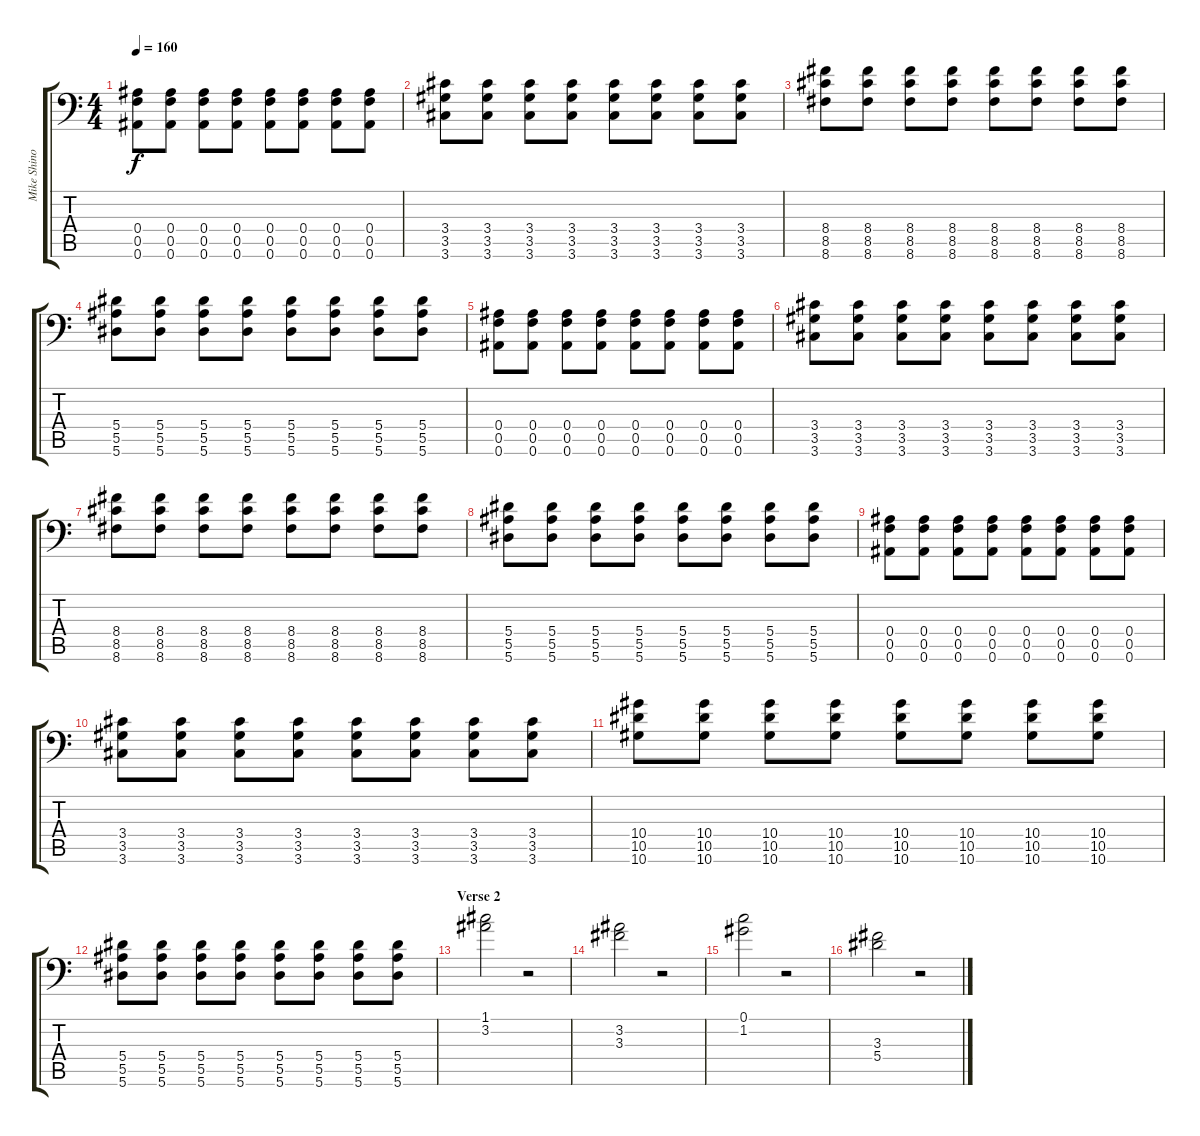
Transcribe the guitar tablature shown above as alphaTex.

\track ("Mike Shinoda (2nd Guitar)" "Mike Shino") {instrument distortionguitar}
\staff {score tabs}
\tuning (C4 G3 Eb3 Bb2 F2 Bb1) {hide}
\ts (4 4)
\tempo 160
\clef f4
\ks c
(0.4 0.5 0.6).8{dy f} (0.4 0.5 0.6).8 (0.4 0.5 0.6).8 (0.4 0.5 0.6).8 (0.4 0.5 0.6).8 (0.4 0.5 0.6).8 (0.4 0.5 0.6).8 (0.4 0.5 0.6).8 |
(3.4 3.5 3.6).8 (3.4 3.5 3.6).8 (3.4 3.5 3.6).8 (3.4 3.5 3.6).8 (3.4 3.5 3.6).8 (3.4 3.5 3.6).8 (3.4 3.5 3.6).8 (3.4 3.5 3.6).8 |
(8.4 8.5 8.6).8 (8.4 8.5 8.6).8 (8.4 8.5 8.6).8 (8.4 8.5 8.6).8 (8.4 8.5 8.6).8 (8.4 8.5 8.6).8 (8.4 8.5 8.6).8 (8.4 8.5 8.6).8 |
(5.4 5.5 5.6).8 (5.4 5.5 5.6).8 (5.4 5.5 5.6).8 (5.4 5.5 5.6).8 (5.4 5.5 5.6).8 (5.4 5.5 5.6).8 (5.4 5.5 5.6).8 (5.4 5.5 5.6).8 |
(0.4 0.5 0.6).8 (0.4 0.5 0.6).8 (0.4 0.5 0.6).8 (0.4 0.5 0.6).8 (0.4 0.5 0.6).8 (0.4 0.5 0.6).8 (0.4 0.5 0.6).8 (0.4 0.5 0.6).8 |
(3.4 3.5 3.6).8 (3.4 3.5 3.6).8 (3.4 3.5 3.6).8 (3.4 3.5 3.6).8 (3.4 3.5 3.6).8 (3.4 3.5 3.6).8 (3.4 3.5 3.6).8 (3.4 3.5 3.6).8 |
(8.4 8.5 8.6).8 (8.4 8.5 8.6).8 (8.4 8.5 8.6).8 (8.4 8.5 8.6).8 (8.4 8.5 8.6).8 (8.4 8.5 8.6).8 (8.4 8.5 8.6).8 (8.4 8.5 8.6).8 |
(5.4 5.5 5.6).8 (5.4 5.5 5.6).8 (5.4 5.5 5.6).8 (5.4 5.5 5.6).8 (5.4 5.5 5.6).8 (5.4 5.5 5.6).8 (5.4 5.5 5.6).8 (5.4 5.5 5.6).8 |
(0.4 0.5 0.6).8 (0.4 0.5 0.6).8 (0.4 0.5 0.6).8 (0.4 0.5 0.6).8 (0.4 0.5 0.6).8 (0.4 0.5 0.6).8 (0.4 0.5 0.6).8 (0.4 0.5 0.6).8 |
(3.4 3.5 3.6).8 (3.4 3.5 3.6).8 (3.4 3.5 3.6).8 (3.4 3.5 3.6).8 (3.4 3.5 3.6).8 (3.4 3.5 3.6).8 (3.4 3.5 3.6).8 (3.4 3.5 3.6).8 |
(10.4 10.5 10.6).8 (10.4 10.5 10.6).8 (10.4 10.5 10.6).8 (10.4 10.5 10.6).8 (10.4 10.5 10.6).8 (10.4 10.5 10.6).8 (10.4 10.5 10.6).8 (10.4 10.5 10.6).8 |
(5.4 5.5 5.6).8 (5.4 5.5 5.6).8 (5.4 5.5 5.6).8 (5.4 5.5 5.6).8 (5.4 5.5 5.6).8 (5.4 5.5 5.6).8 (5.4 5.5 5.6).8 (5.4 5.5 5.6).8 |
\section ("" "Verse 2")
(1.1 3.2).2{instrument electricguitarjazz} r.2 |
(3.2 3.3).2 r.2 |
(0.1 1.2).2 r.2 |
(3.3 5.4).2 r.2
